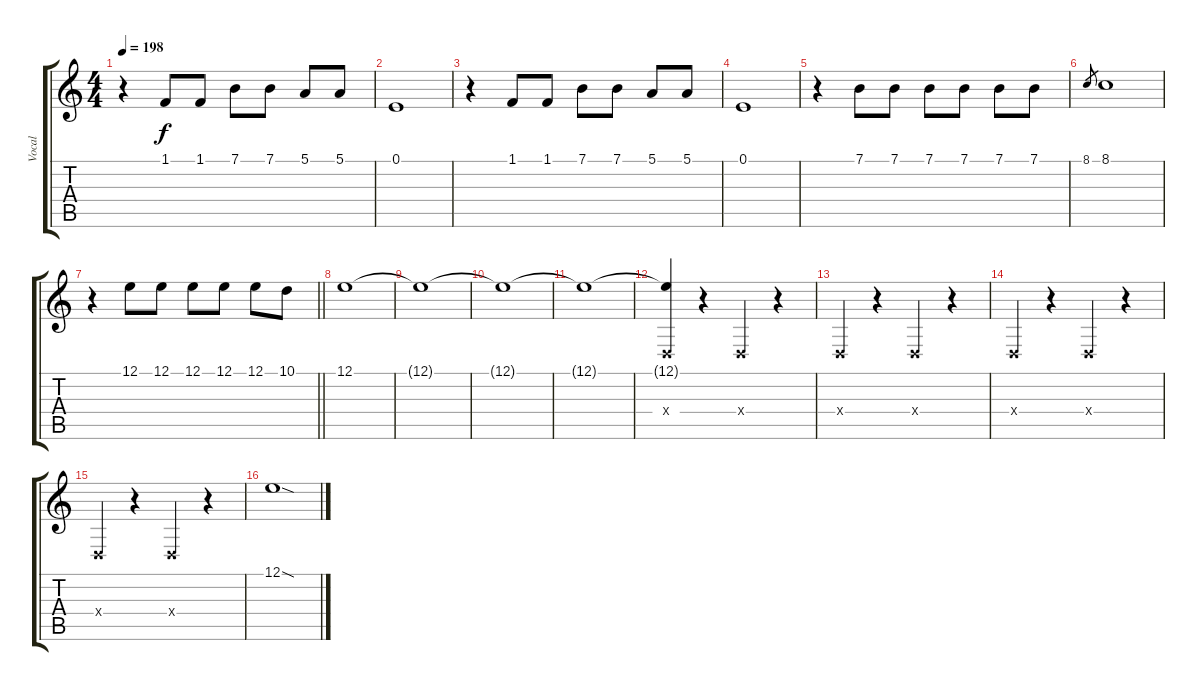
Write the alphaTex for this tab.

\track ("Vocal" "Vocal") {instrument lead6voice}
\staff {score tabs}
\tuning (E4 B3 G3 D3 A2 E2) {hide}
\ts (4 4)
\tempo 198
\clef g2
\ks c
r.4{dy f} 1.1.8 1.1.8 7.1.8 7.1.8 5.1.8 5.1.8 |
0.1.1 |
r.4 1.1.8 1.1.8 7.1.8 7.1.8 5.1.8 5.1.8 |
0.1.1 |
r.4 7.1.8 7.1.8 7.1.8 7.1.8 7.1.8 7.1.8 |
8.1.8{gr} 8.1.1 |
\barLineRight lightlight
r.4 12.1.8 12.1.8 12.1.8 12.1.8 12.1.8 10.1.8 |
12.1.1 |
12.1{t}.1 |
12.1{t}.1 |
12.1{t}.1 |
(12.1{t} 0.4{x}).4 r.4 0.4{x}.4 r.4 |
0.4{x}.4 r.4 0.4{x}.4 r.4 |
0.4{x}.4 r.4 0.4{x}.4 r.4 |
0.4{x}.4 r.4 0.4{x}.4 r.4 |
12.1{sod}.1
